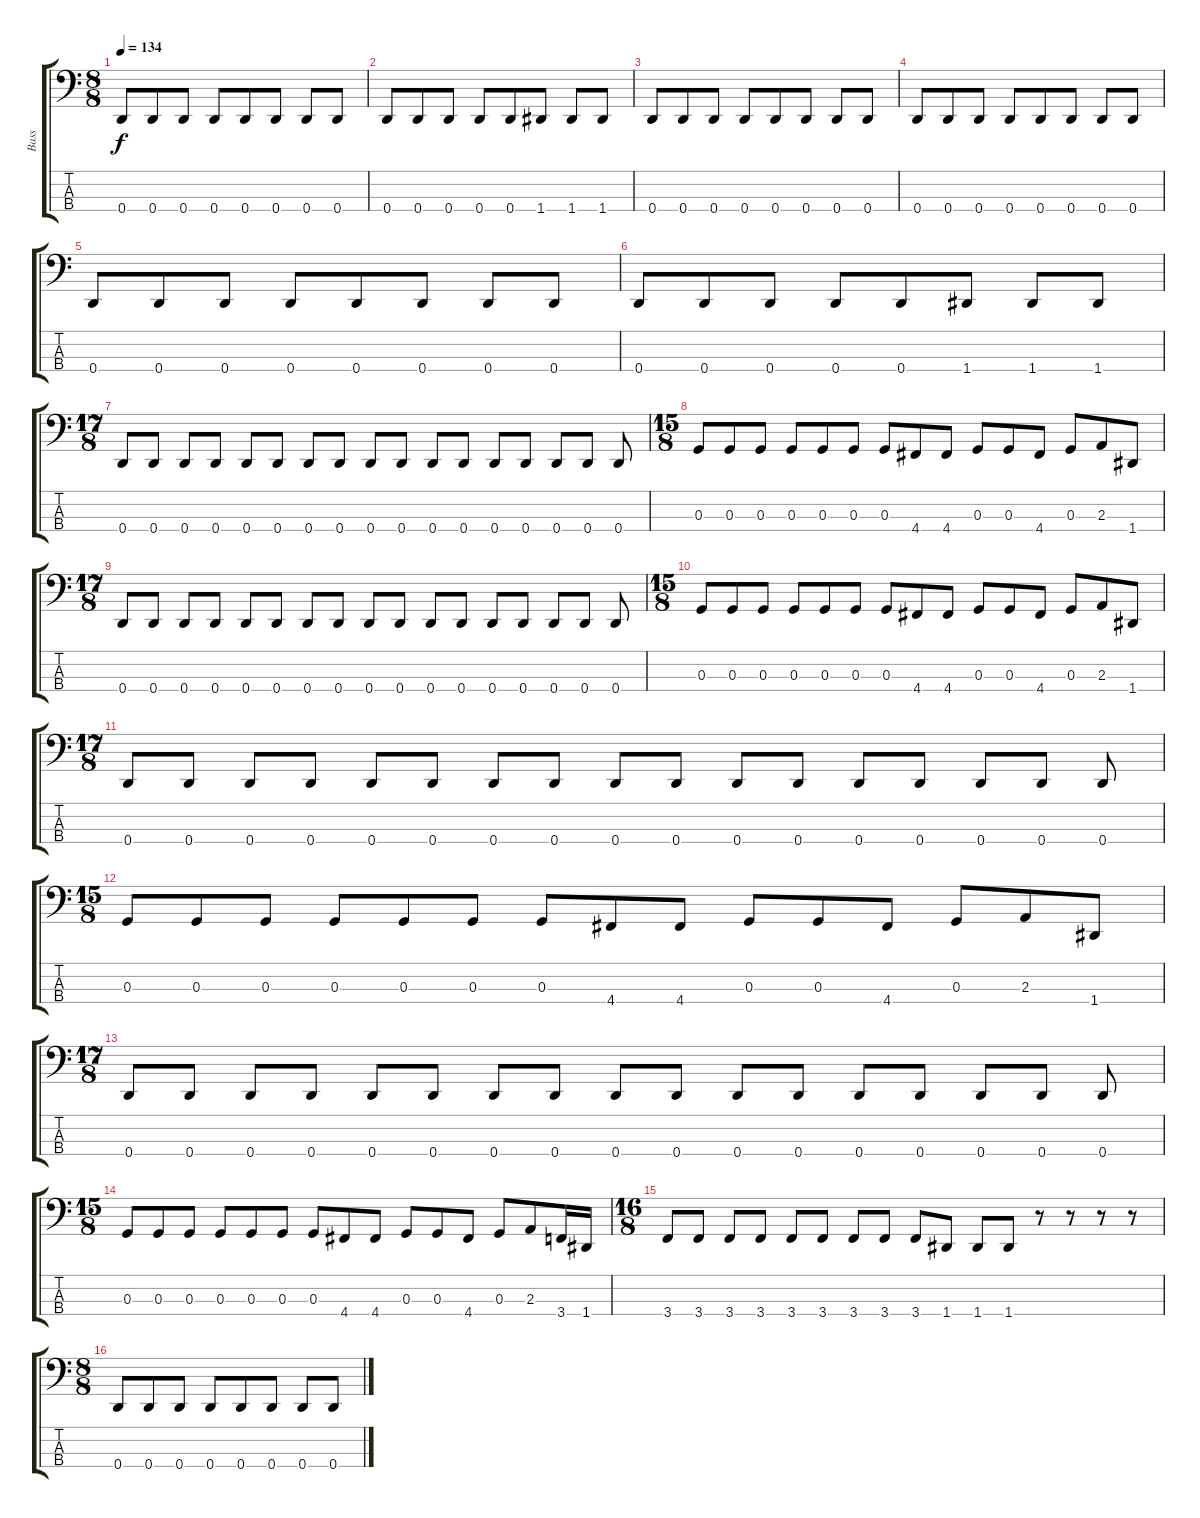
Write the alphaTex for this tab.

\track ("Bass" "Bass") {instrument electricbassfinger}
\staff {score tabs}
\tuning (F2 C2 G1 D1) {hide}
\ts (8 8)
\tempo 134
\clef f4
\ks c
0.4.8{dy f} 0.4.8 0.4.8 0.4.8 0.4.8 0.4.8 0.4.8 0.4.8 |
0.4.8 0.4.8 0.4.8 0.4.8 0.4.8 1.4.8 1.4.8 1.4.8 |
0.4.8 0.4.8 0.4.8 0.4.8 0.4.8 0.4.8 0.4.8 0.4.8 |
0.4.8 0.4.8 0.4.8 0.4.8 0.4.8 0.4.8 0.4.8 0.4.8 |
0.4.8 0.4.8 0.4.8 0.4.8 0.4.8 0.4.8 0.4.8 0.4.8 |
0.4.8 0.4.8 0.4.8 0.4.8 0.4.8 1.4.8 1.4.8 1.4.8 |
\ts (17 8)
0.4.8 0.4.8 0.4.8 0.4.8 0.4.8 0.4.8 0.4.8 0.4.8 0.4.8 0.4.8 0.4.8 0.4.8 0.4.8 0.4.8 0.4.8 0.4.8 0.4.8 |
\ts (15 8)
0.3.8 0.3.8 0.3.8 0.3.8 0.3.8 0.3.8 0.3.8 4.4.8 4.4.8 0.3.8 0.3.8 4.4.8 0.3.8 2.3.8 1.4.8 |
\ts (17 8)
0.4.8 0.4.8 0.4.8 0.4.8 0.4.8 0.4.8 0.4.8 0.4.8 0.4.8 0.4.8 0.4.8 0.4.8 0.4.8 0.4.8 0.4.8 0.4.8 0.4.8 |
\ts (15 8)
0.3.8 0.3.8 0.3.8 0.3.8 0.3.8 0.3.8 0.3.8 4.4.8 4.4.8 0.3.8 0.3.8 4.4.8 0.3.8 2.3.8 1.4.8 |
\ts (17 8)
0.4.8 0.4.8 0.4.8 0.4.8 0.4.8 0.4.8 0.4.8 0.4.8 0.4.8 0.4.8 0.4.8 0.4.8 0.4.8 0.4.8 0.4.8 0.4.8 0.4.8 |
\ts (15 8)
0.3.8 0.3.8 0.3.8 0.3.8 0.3.8 0.3.8 0.3.8 4.4.8 4.4.8 0.3.8 0.3.8 4.4.8 0.3.8 2.3.8 1.4.8 |
\ts (17 8)
0.4.8 0.4.8 0.4.8 0.4.8 0.4.8 0.4.8 0.4.8 0.4.8 0.4.8 0.4.8 0.4.8 0.4.8 0.4.8 0.4.8 0.4.8 0.4.8 0.4.8 |
\ts (15 8)
0.3.8 0.3.8 0.3.8 0.3.8 0.3.8 0.3.8 0.3.8 4.4.8 4.4.8 0.3.8 0.3.8 4.4.8 0.3.8 2.3.8 3.4.16 1.4.16 |
\ts (16 8)
3.4.8 3.4.8 3.4.8 3.4.8 3.4.8 3.4.8 3.4.8 3.4.8 3.4.8 1.4.8 1.4.8 1.4.8 r.8 r.8 r.8 r.8 |
\ts (8 8)
0.4.8 0.4.8 0.4.8 0.4.8 0.4.8 0.4.8 0.4.8 0.4.8
